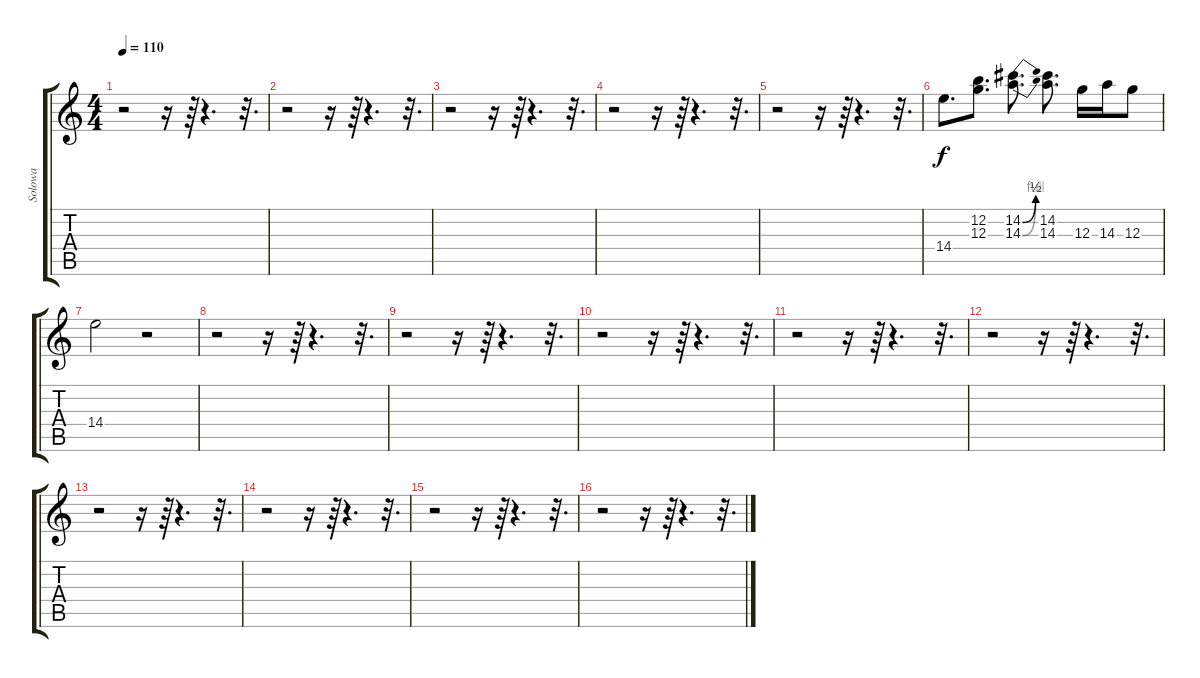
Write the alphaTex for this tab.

\track ("Solowa" "Solowa") {instrument distortionguitar}
\staff {score tabs}
\tuning (E4 B3 G3 D3 A2 E2) {hide}
\ts (4 4)
\tempo 110
\clef g2
\ks c
r.2{dy f} r.16 r.64 r.4{d} r.32{d} |
r.2 r.16 r.64 r.4{d} r.32{d} |
r.2 r.16 r.64 r.4{d} r.32{d} |
r.2 r.16 r.64 r.4{d} r.32{d} |
r.2 r.16 r.64 r.4{d} r.32{d} |
14.4.8{d} (12.2 12.3).8{d} (14.2{be (bend 0 0 60 2)} 14.3{be (bend 0 0 60 4)}).8{d} (14.2 14.3).8{d} 12.3.16 14.3.16 12.3.8 |
14.4.2 r.2 |
r.2 r.16 r.64 r.4{d} r.32{d} |
r.2 r.16 r.64 r.4{d} r.32{d} |
r.2 r.16 r.64 r.4{d} r.32{d} |
r.2 r.16 r.64 r.4{d} r.32{d} |
r.2 r.16 r.64 r.4{d} r.32{d} |
r.2 r.16 r.64 r.4{d} r.32{d} |
r.2 r.16 r.64 r.4{d} r.32{d} |
r.2 r.16 r.64 r.4{d} r.32{d} |
r.2 r.16 r.64 r.4{d} r.32{d}
